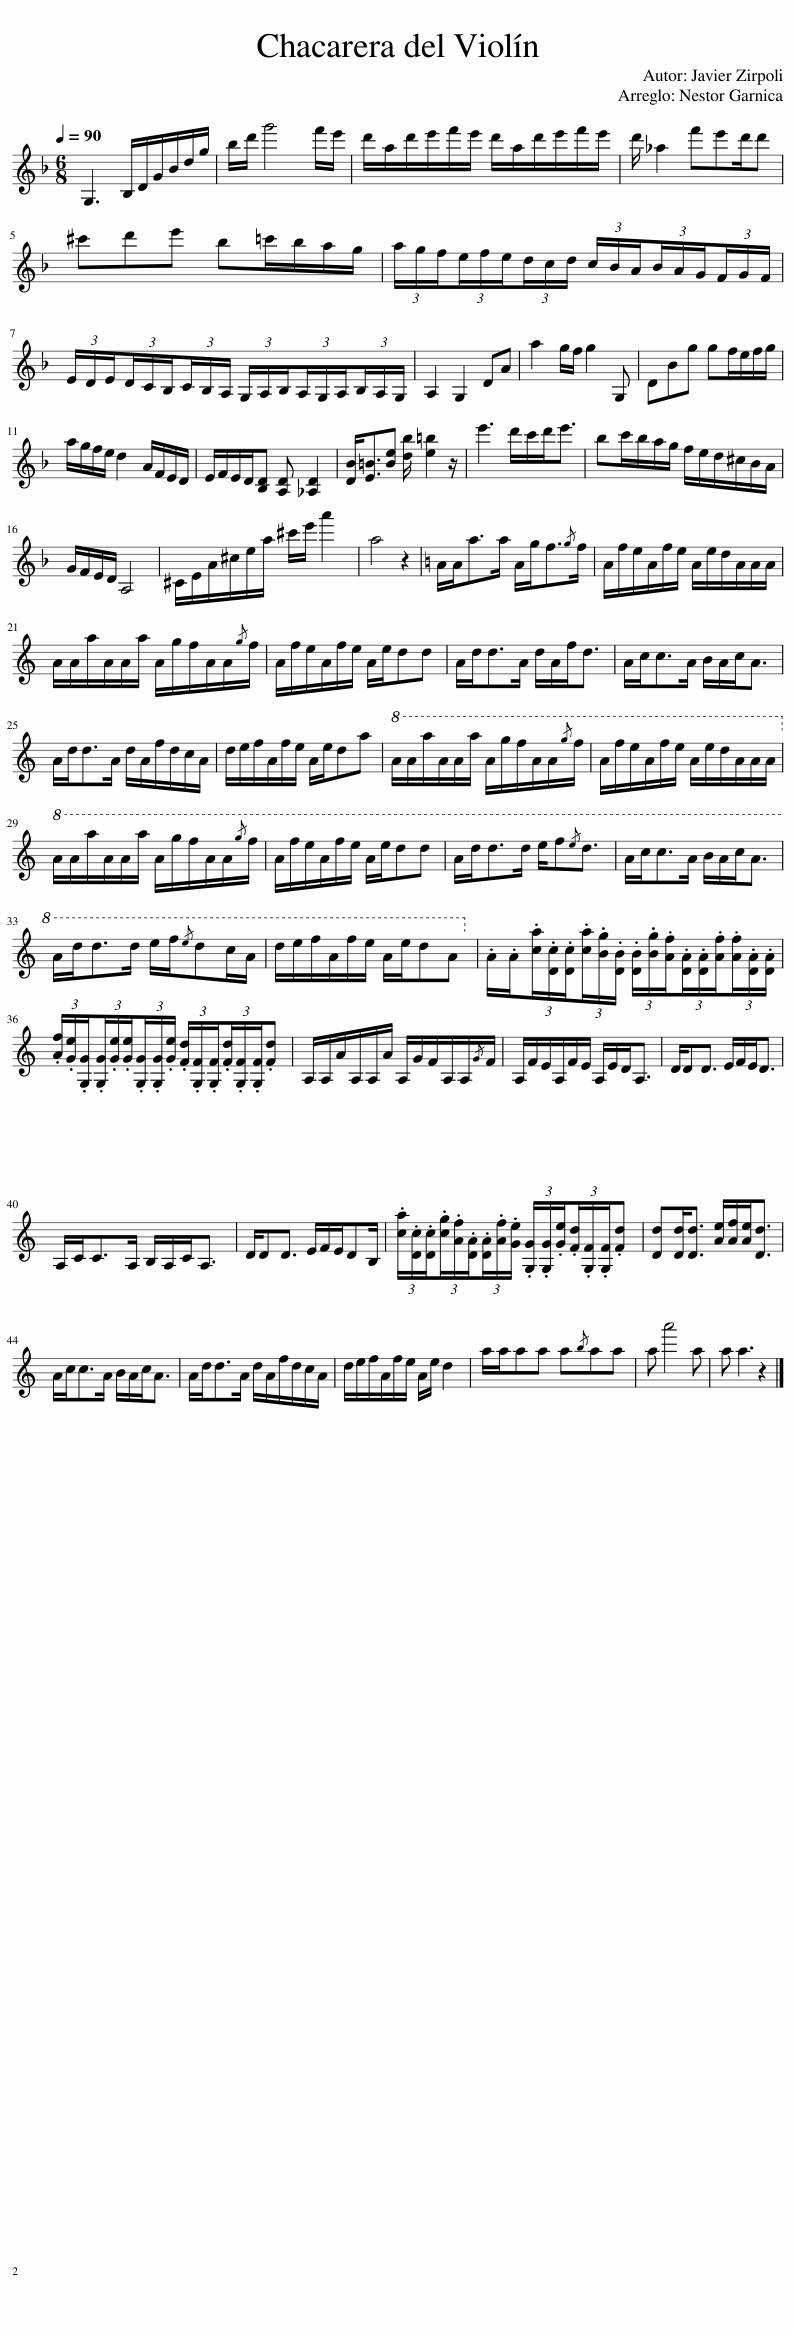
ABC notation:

X:1
L:1/8
Q:1/4=90
M:6/8
I:linebreak $
K:F
V:1 treble
V:1
 G,3 B,/D/G/B/d/g/ | b/d'/ g'4 f'/e'/ | d'/a/d'/e'/f'/e'/ d'/a/d'/e'/f'/e'/ | d'/ _a2 f'e'd'/d' |$ ^c'd'e' b=c'/b/a/g/ | %5
 (3a/g/f/(3e/f/e/(3d/c/d/ (3c/B/A/(3B/A/G/(3F/G/F/ |$ (3E/D/E/(3D/C/B,/(3C/B,/A,/ (3G,/A,/B,/(3A,/G,/A,/(3B,/A,/G,/ | A,2 G,2 DA | a2 g/f/ g2 G, | DBg gf/e/f/g/ |$ %10
 a/g/f/e/ d2 A/F/E/D/ | E/F/E/D/[B,D] [A,D] [_A,D]2 | [DB]<[E=B][Be] [db]/ [e=b]2 z/ | e'3 d'/c'/d'<e' | bc'/b/a/g/ f/e/d/^c/B/A/ |$ %15
 G/F/E/D/ A,4 | ^C/E/A/^c/e/a/ ^c'/e'/ a'2 | a4 z2 |[K:C] A/A<aa/ A/g<f{/g}f/ | A/f/e/A/f/e/ A/e/d/A/A/A/ |$ %20
 A/A/a/A/A/a/ A/g/f/A/A/{/g}f/ | A/f/e/A/f/e/ A/e/dd | A/d<dA/ d/A/f<d | A/c<cA/ B/A/c<A |$ A/d<dA/ d/A/f/d/c/A/ | %25
 d/e/f/A/f/e/ A/e/da |!8va(! a/a/a'/a/a/a'/ a/g'/f'/a/a/{/g'}f'/ | a/f'/e'/a/f'/e'/ a/e'/d'/a/a/a/!8va)! |$!8va(! a/a/a'/a/a/a'/ a/g'/f'/a/a/{/g'}f'/ | a/f'/e'/a/f'/e'/ a/e'/d'd' | %30
 a/d'<d'd'/ e'/f'{/e'}d'3/2 | a/c'<c'a/ b/a/c'<a |$ a/d'<d'd'/ e'/f'/{/e'}d'c'/a/ | d'/e'/f'/a/f'/e'/ a/e'/d'a!8va)! | .A/.A/(3.[ca]/.[Dc]/.[Dc]/(3.[ca]/.[Bg]/.[DB]/ (3.[DB]/.[Bg]/.[Af]/(3.[DA]/.[DA]/.[Af]/(3.[Af]/.[DA]/.[DA]/ |$ %35
 (3.[Af]/.[Ge]/.[G,G]/(3.[G,G]/.[Ge]/.[Ge]/(3.[G,G]/.[G,G]/.[Ge]/ (3.[Fd]/.[G,F]/.[G,F]/(3.[Fd]/.[G,F]/.[G,F]/.[Fd] | A,/A,/A/A,/A,/A/ A,/G/F/A,/A,/{/G}F/ | A,/F/E/A,/F/E/ A,/E/D<A, | D/DD3/2 E/F/E<D |$ A,/C<CA,/ B,/A,/C<A, | %40
 D/DD3/2 E/F/E/DB,/ | (3.[ca]/.[Dc]/.[Dc]/(3.[cg]/.[Af]/.[DA]/(3.[DA]/.[Af]/.[Ge]/ (3.[G,G]/.[G,G]/.[Ge]/(3.[Fd]/.[G,F]/.[G,F]/.[Fd] | [Dd][Dd]<[Dd] [Ae]/[Af]/[Ae]<[Dd] |$ A/c<cA/ B/A/c<A | A/d<dA/ d/A/f/d/c/A/ | %45
 d/e/f/A/f/e/ A/e/ d2 | a/a/aa a{/b}aa | a a'4 a | a a3 z2 |] %49
